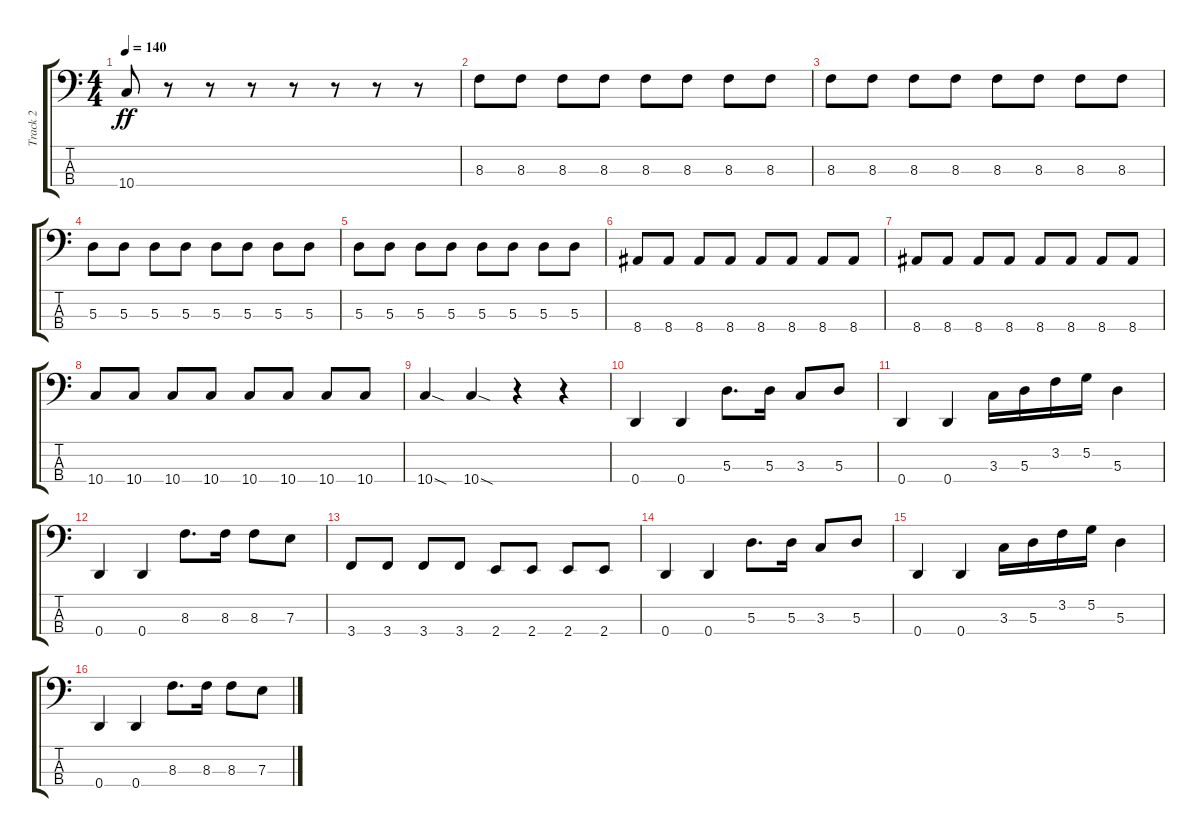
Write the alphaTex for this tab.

\track ("Track 2" "Track 2") {instrument electricbassfinger}
\staff {score tabs}
\tuning (G2 D2 A1 D1) {hide}
\ts (4 4)
\tempo 140
\clef f4
\ks c
10.4.8{dy ff} r.8 r.8 r.8 r.8 r.8 r.8 r.8 |
8.3.8 8.3.8 8.3.8 8.3.8 8.3.8 8.3.8 8.3.8 8.3.8 |
8.3.8 8.3.8 8.3.8 8.3.8 8.3.8 8.3.8 8.3.8 8.3.8 |
5.3.8 5.3.8 5.3.8 5.3.8 5.3.8 5.3.8 5.3.8 5.3.8 |
5.3.8 5.3.8 5.3.8 5.3.8 5.3.8 5.3.8 5.3.8 5.3.8 |
8.4.8 8.4.8 8.4.8 8.4.8 8.4.8 8.4.8 8.4.8 8.4.8 |
8.4.8 8.4.8 8.4.8 8.4.8 8.4.8 8.4.8 8.4.8 8.4.8 |
10.4.8 10.4.8 10.4.8 10.4.8 10.4.8 10.4.8 10.4.8 10.4.8 |
10.4{sod}.4 10.4{sod}.4 r.4 r.4 |
0.4.4 0.4.4 5.3.8{d} 5.3.16 3.3.8 5.3.8 |
0.4.4 0.4.4 3.3.16 5.3.16 3.2.16 5.2.16 5.3.4 |
0.4.4 0.4.4 8.3.8{d} 8.3.16 8.3.8 7.3.8 |
3.4.8 3.4.8 3.4.8 3.4.8 2.4.8 2.4.8 2.4.8 2.4.8 |
0.4.4 0.4.4 5.3.8{d} 5.3.16 3.3.8 5.3.8 |
0.4.4 0.4.4 3.3.16 5.3.16 3.2.16 5.2.16 5.3.4 |
0.4.4 0.4.4 8.3.8{d} 8.3.16 8.3.8 7.3.8
